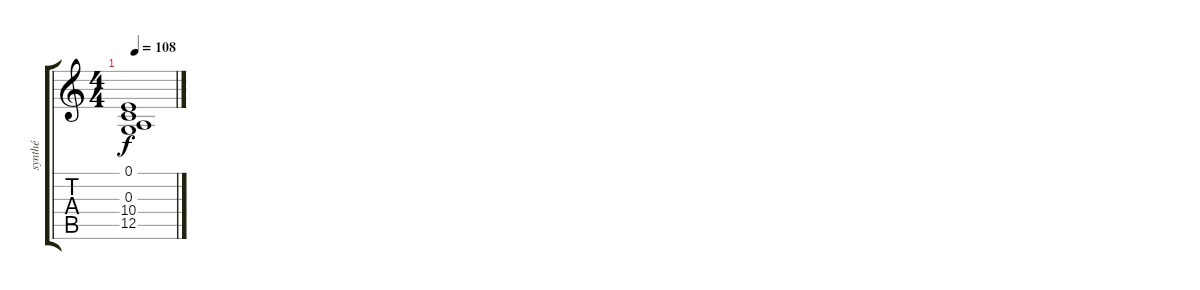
\track ("synthé" "synthé") {instrument synthstrings1}
\staff {score tabs}
\tuning (E4 B3 G3 D3 A2 E2) {hide}
\ts (4 4)
\tempo 108
\clef g2
\ks c
(0.1{t} 0.3{t} 10.4{t} 12.5{t}).1{dy f}
